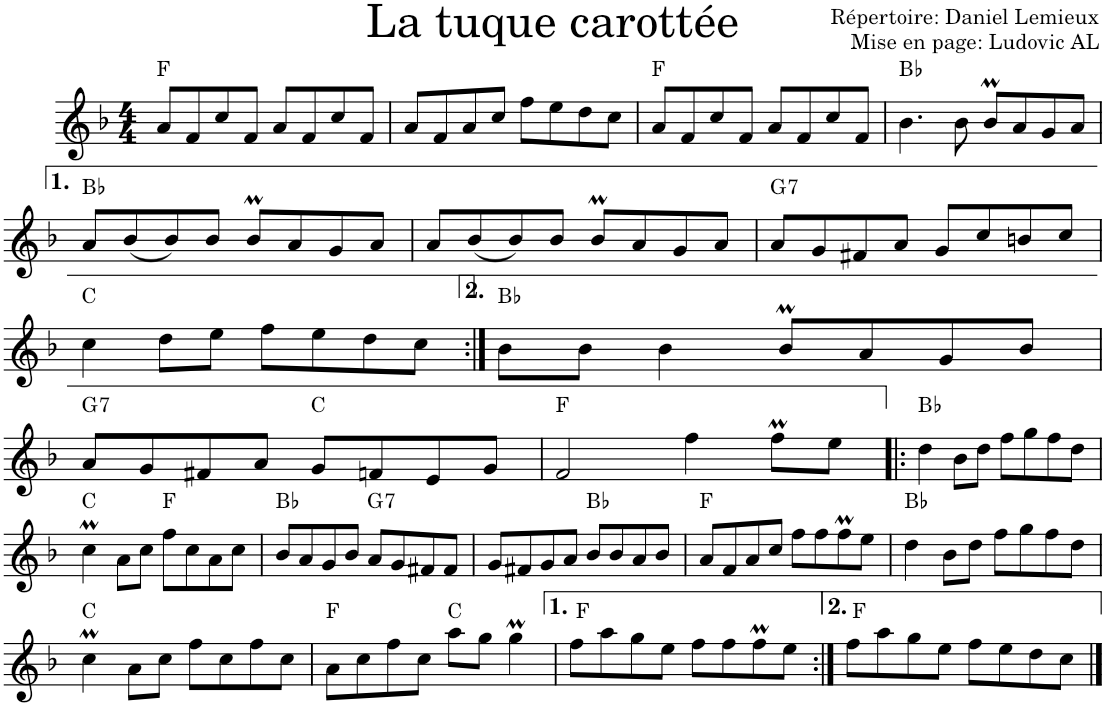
**kern	**harte
*part1	*part1
*staff1	*
*I"Violon	*
*I'Vln.	*
*clefG2	*
*k[b-]	*
*M4/4	*
=1	=1
8a/L	F:maj
8f/	.
8cc/	.
8f/J	.
8a/L	.
8f/	.
8cc/	.
8f/J	.
=2	=2
8a/L	.
8f/	.
8a/	.
8cc/J	.
8ff\L	.
8ee\	.
8dd\	.
8cc\J	.
=3	=3
8a/L	F:maj
8f/	.
8cc/	.
8f/J	.
8a/L	.
8f/	.
8cc/	.
8f/J	.
=4	=4
4.b-\	Bb:maj
8b-\	.
8b-M/L	.
8a/	.
8g/	.
8a/J	.
!!LO:LB:g=z
=5	=5
8a/L	Bb:maj
(8b-/	.
8b-/)	.
8b-/J	.
8b-M/L	.
8a/	.
8g/	.
8a/J	.
=6	=6
8a/L	.
(8b-/	.
8b-/)	.
8b-/J	.
8b-M/L	.
8a/	.
8g/	.
8a/J	.
=7	=7
!	!LO:H:kt=7
8a/L	G:7
8g/	.
8f#X/	.
8a/J	.
8g/L	.
8cc/	.
8bn/	.
8cc/J	.
!!LO:LB:g=z
=8	=8
4cc\	C:maj
8dd\L	.
8ee\J	.
8ff\L	.
8ee\	.
8dd\	.
8cc\J	.
=9:|!	=9:|!
8b-\L	Bb:maj
8b-\J	.
4b-\	.
8b-M/L	.
8a/	.
8g/	.
8b-/J	.
!!LO:LB:g=z
=10	=10
!	!LO:H:kt=7
8a/L	G:7
8g/	.
8f#X/	.
8a/J	.
8g/L	C:maj
8fn/	.
8e/	.
8g/J	.
=11	=11
2f/	F:maj
4ff\	.
8ffM\L	.
8ee\J	.
=12!|:	=12!|:
4dd\	Bb:maj
8b-\L	.
8dd\J	.
8ff\L	.
8gg\	.
8ff\	.
8dd\J	.
!!LO:LB:g=z
=13	=13
4ccM\	C:maj
8a\L	.
8cc\J	.
8ff\L	F:maj
8cc\	.
8a\	.
8cc\J	.
=14	=14
8b-/L	Bb:maj
8a/	.
8g/	.
8b-/J	.
!	!LO:H:kt=7
8a/L	G:7
8g/	.
8f#X/	.
8f#/J	.
=15	=15
8g/L	.
8f#X/	.
8g/	.
8a/J	.
8b-/L	Bb:maj
8b-/	.
8a/	.
8b-/J	.
=16	=16
8a/L	F:maj
8f/	.
8a/	.
8cc/J	.
8ff\L	.
8ff\	.
8ffM\	.
8ee\J	.
=17	=17
4dd\	Bb:maj
8b-\L	.
8dd\J	.
8ff\L	.
8gg\	.
8ff\	.
8dd\J	.
!!LO:LB:g=z
=18	=18
4ccM\	C:maj
8a\L	.
8cc\J	.
8ff\L	.
8cc\	.
8ff\	.
8cc\J	.
=19	=19
8a\L	F:maj
8cc\	.
8ff\	.
8cc\J	.
8aa\L	C:maj
8gg\J	.
4ggM\	.
=20	=20
8ff\L	F:maj
8aa\	.
8gg\	.
8ee\J	.
8ff\L	.
8ff\	.
8ffM\	.
8ee\J	.
=21:|!	=21:|!
8ff\L	F:maj
8aa\	.
8gg\	.
8ee\J	.
8ff\L	.
8ee\	.
8dd\	.
8cc\J	.
==	==
*-	*-
